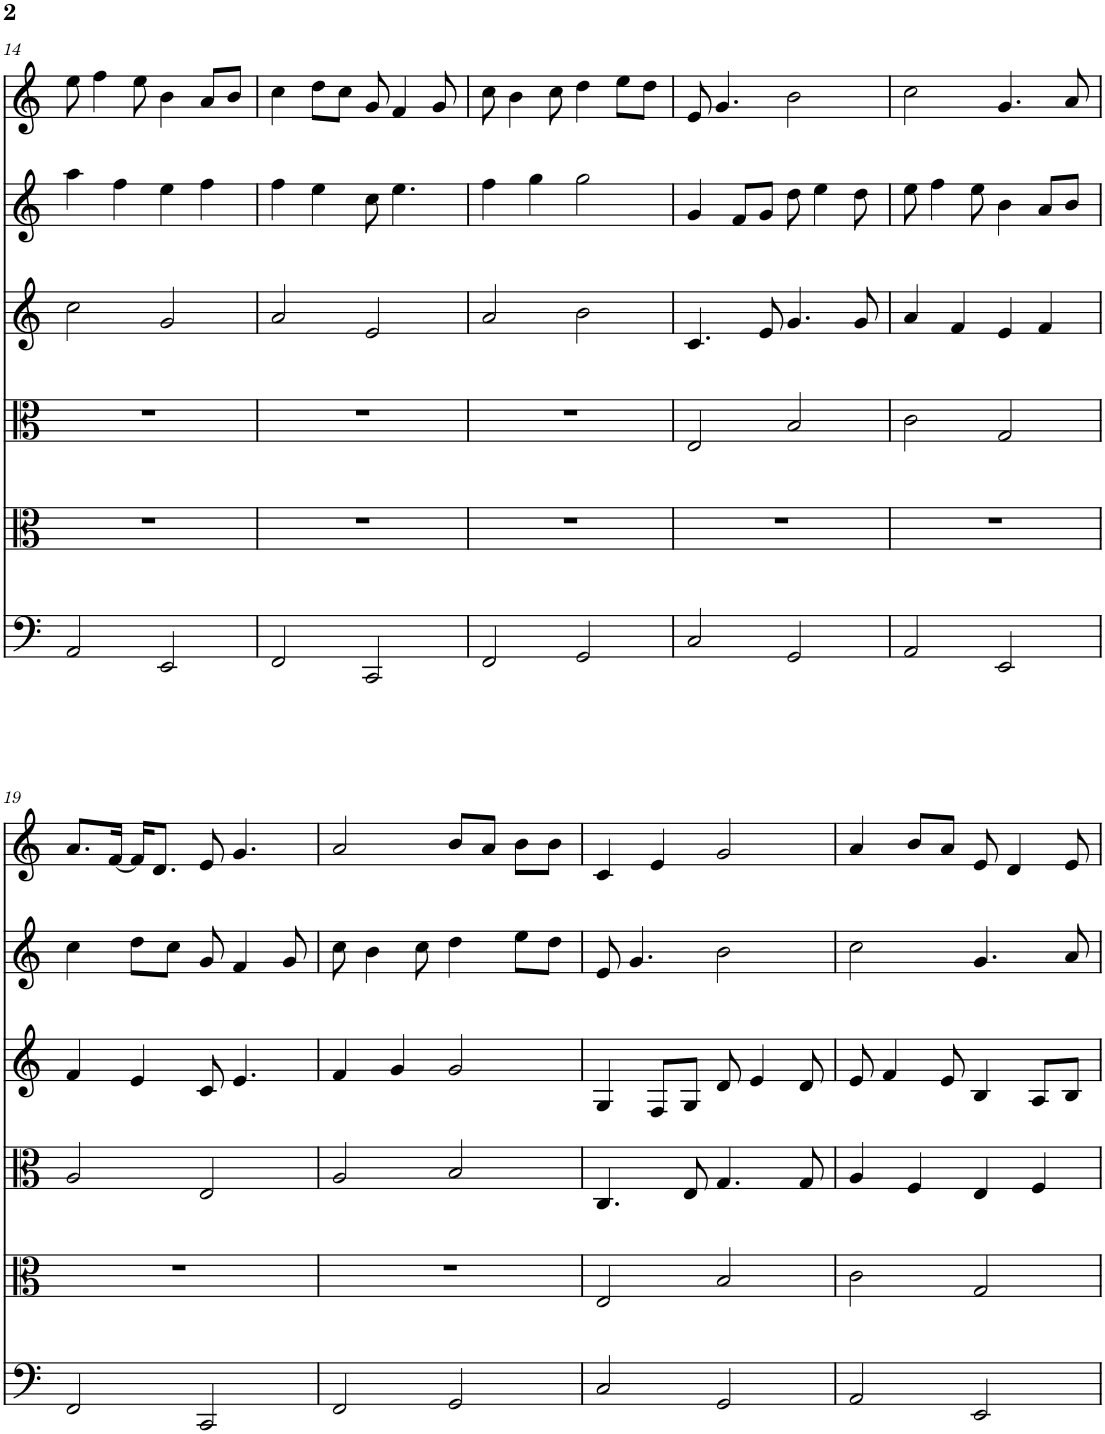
**kern	**kern	**kern	**kern	**kern	**kern
*part6	*part5	*part4	*part3	*part2	*part1
*staff6	*staff5	*staff4	*staff3	*staff2	*staff1
*I"cello	*I"viola [2]	*I"viola	*I"violin [3]	*I"violin [2]	*I"violin
*	*I'Vla	*I'Vla	*I'Vln	*I'Vln	*I'Vln
!!LO:PB:g=z
*clefF4	*clefC3	*clefC3	*clefG2	*clefG2	*clefG2
*k[]	*k[]	*k[]	*k[]	*k[]	*k[]
*M4/4	*M4/4	*M4/4	*M4/4	*M4/4	*M4/4
=14	=14	=14	=14	=14	=14
2AA/	1r	1r	2cc\	4aa\	8ee\
.	.	.	.	.	4ff\
.	.	.	.	4ff\	.
.	.	.	.	.	8ee\
2EE/	.	.	2g/	4ee\	4b\
.	.	.	.	4ff\	8a/L
.	.	.	.	.	8b/J
=15	=15	=15	=15	=15	=15
2FF/	1r	1r	2a/	4ff\	4cc\
.	.	.	.	4ee\	8dd\L
.	.	.	.	.	8cc\J
2CC/	.	.	2e/	8cc\	8g/
.	.	.	.	4.ee\	4f/
.	.	.	.	.	8g/
=16	=16	=16	=16	=16	=16
2FF/	1r	1r	2a/	4ff\	8cc\
.	.	.	.	.	4b\
.	.	.	.	4gg\	.
.	.	.	.	.	8cc\
2GG/	.	.	2b\	2gg\	4dd\
.	.	.	.	.	8ee\L
.	.	.	.	.	8dd\J
=17	=17	=17	=17	=17	=17
2C/	1r	2E/	4.c/	4g/	8e/
.	.	.	.	.	4.g/
.	.	.	.	8f/L	.
.	.	.	8e/	8g/J	.
2GG/	.	2B/	4.g/	8dd\	2b\
.	.	.	.	4ee\	.
.	.	.	8g/	8dd\	.
=18	=18	=18	=18	=18	=18
2AA/	1r	2c\	4a/	8ee\	2cc\
.	.	.	.	4ff\	.
.	.	.	4f/	.	.
.	.	.	.	8ee\	.
2EE/	.	2G/	4e/	4b\	4.g/
.	.	.	4f/	8a/L	.
.	.	.	.	8b/J	8a/
!!LO:LB:g=z
=19	=19	=19	=19	=19	=19
2FF/	1r	2A/	4f/	4cc\	8.a/L
.	.	.	.	.	[16f/Jk
.	.	.	4e/	8dd\L	16f/KL]
.	.	.	.	.	8.d/J
.	.	.	.	8cc\J	.
2CC/	.	2E/	8c/	8g/	8e/
.	.	.	4.e/	4f/	4.g/
.	.	.	.	8g/	.
=20	=20	=20	=20	=20	=20
2FF/	1r	2A/	4f/	8cc\	2a/
.	.	.	.	4b\	.
.	.	.	4g/	.	.
.	.	.	.	8cc\	.
2GG/	.	2B/	2g/	4dd\	8b/L
.	.	.	.	.	8a/J
.	.	.	.	8ee\L	8b\L
.	.	.	.	8dd\J	8b\J
=21	=21	=21	=21	=21	=21
2C/	2E/	4.C/	4G/	8e/	4c/
.	.	.	.	4.g/	.
.	.	.	8F/L	.	4e/
.	.	8E/	8G/J	.	.
2GG/	2B/	4.G/	8d/	2b\	2g/
.	.	.	4e/	.	.
.	.	8G/	8d/	.	.
=22	=22	=22	=22	=22	=22
2AA/	2c\	4A/	8e/	2cc\	4a/
.	.	.	4f/	.	.
.	.	4F/	.	.	8b/L
.	.	.	8e/	.	8a/J
2EE/	2G/	4E/	4B/	4.g/	8e/
.	.	.	.	.	4d/
.	.	4F/	8A/L	.	.
.	.	.	8B/J	8a/	8e/
=	=	=	=	=	=
*-	*-	*-	*-	*-	*-
